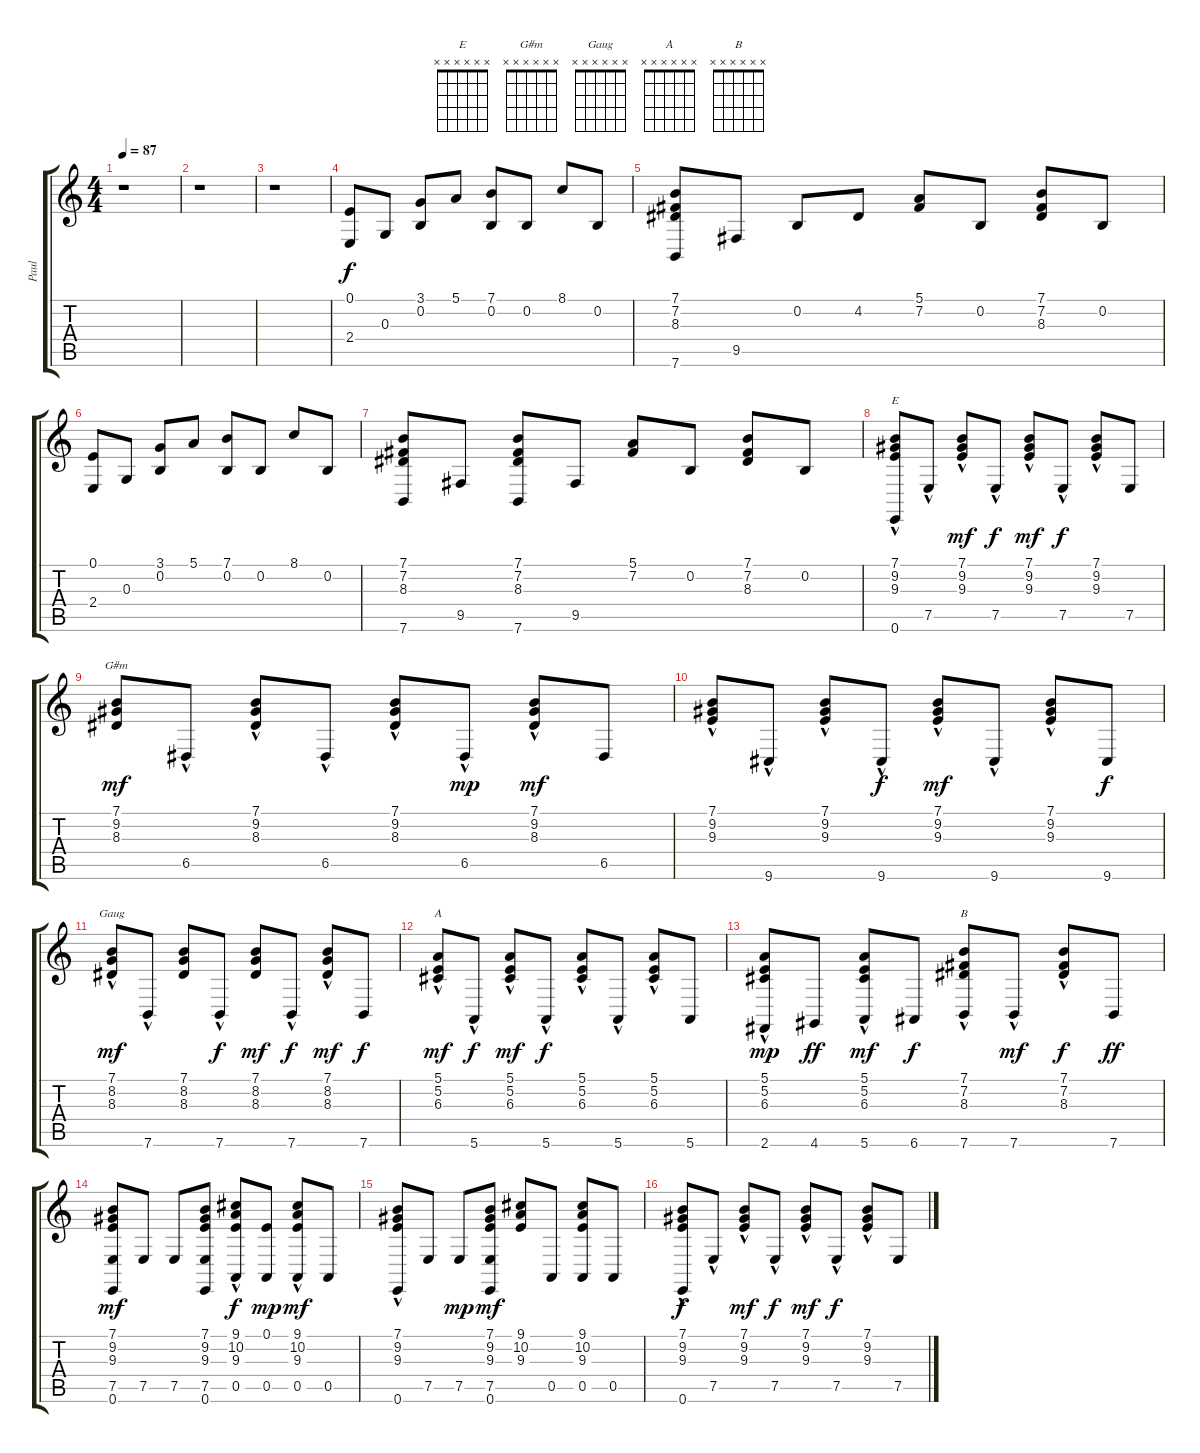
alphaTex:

\track ("Paul" "Paul") {instrument brightacousticpiano}
\staff {score tabs}
\tuning (E4 B3 G3 D3 A2 E2) {hide}
\chord ("E" x x x x x x)
\chord ("G#m" x x x x x x)
\chord ("Gaug" x x x x x x)
\chord ("A" x x x x x x)
\chord ("B" x x x x x x)
\ts (4 4)
\tempo 87
\clef g2
\ks c
r.1{dy f instrument brightacousticpiano} |
r.1 |
r.1 |
(0.1 2.4).8 0.3.8 (3.1 0.2).8 5.1.8 (7.1 0.2).8 0.2.8 8.1.8 0.2.8 |
(7.1 7.2 8.3 7.6).8 9.5.8 0.2.8 4.2.8 (5.1 7.2).8 0.2.8 (7.1 7.2 8.3).8 0.2.8 |
(0.1 2.4).8 0.3.8 (3.1 0.2).8 5.1.8 (7.1 0.2).8 0.2.8 8.1.8 0.2.8 |
(7.1 7.2 8.3 7.6).8 9.5.8 (7.1 7.2 8.3 7.6).8 9.5.8 (5.1 7.2).8 0.2.8 (7.1 7.2 8.3).8 0.2.8 |
(7.1{hac} 9.2{hac} 9.3{hac} 0.6{hac}).8{ch "E"} 7.5{hac}.8 (7.1 9.2{hac} 9.3).8{dy mf} 7.5{hac}.8{dy f} (7.1{hac} 9.2{hac} 9.3{hac}).8{dy mf} 7.5{hac}.8{dy f} (7.1{hac} 9.2{hac} 9.3{hac}).8 7.5.8 |
(7.1 9.2 8.3).8{ch "G#m" dy mf} 6.5{hac}.8 (7.1 9.2{hac} 8.3{hac}).8 6.5{hac}.8 (7.1{hac} 9.2{hac} 8.3{hac}).8 6.5{hac}.8{dy mp} (7.1{hac} 9.2{hac} 8.3{hac}).8{dy mf} 6.5.8 |
(7.1{hac} 9.2{hac} 9.3{hac}).8 9.6{hac}.8 (7.1{hac} 9.2{hac} 9.3{hac}).8 9.6{hac}.8{dy f} (7.1{hac} 9.2{hac} 9.3{hac}).8{dy mf} 9.6{hac}.8 (7.1{hac} 9.2 9.3{hac}).8 9.6.8{dy f} |
(7.1{hac} 8.2{hac} 8.3{hac}).8{ch "Gaug" dy mf} 7.6{hac}.8 (7.1 8.2 8.3).8 7.6{hac}.8{dy f} (7.1 8.2 8.3).8{dy mf} 7.6{hac}.8{dy f} (7.1{hac} 8.2{hac} 8.3{hac}).8{dy mf} 7.6.8{dy f} |
(5.1{hac} 5.2{hac} 6.3{hac}).8{ch "A" dy mf} 5.6{hac}.8{dy f} (5.1{hac} 5.2{hac} 6.3{hac}).8{dy mf} 5.6{hac}.8{dy f} (5.1{hac} 5.2{hac} 6.3{hac}).8 5.6{hac}.8 (5.1{hac} 5.2 6.3).8 5.6.8 |
(5.1{hac} 5.2{hac} 6.3 2.6).8{dy mp volume 16} 4.6.8{dy ff} (5.1{hac} 5.2{hac} 6.3{hac} 5.6).8{dy mf} 6.6.8{dy f} (7.1{hac} 7.2{hac} 8.3{hac} 7.6).8{ch "B"} 7.6{hac}.8{dy mf} (7.1{hac} 7.2 8.3).8{dy f} 7.6.8{dy ff} |
(7.1 9.2 9.3 7.5 0.6).8{dy mf volume 15} 7.5.8 7.5.8 (7.1 9.2 9.3 7.5 0.6).8 (9.1{hac} 10.2 9.3 0.5).8{dy f} (0.1 0.5).8{dy mp} (9.1{hac} 10.2{hac} 9.3{hac} 0.5).8{dy mf} 0.5.8 |
(7.1{hac} 9.2{hac} 9.3{hac} 0.6{hac}).8 7.5.8 7.5.8{dy mp} (7.1 9.2 9.3 7.5 0.6).8{dy mf} (9.1 10.2 9.3).8 0.5.8 (9.1 10.2 9.3 0.5).8 0.5.8 |
(7.1{hac} 9.2{hac} 9.3{hac} 0.6{hac}).8{dy f} 7.5{hac}.8 (7.1 9.2{hac} 9.3).8{dy mf} 7.5{hac}.8{dy f} (7.1{hac} 9.2{hac} 9.3{hac}).8{dy mf} 7.5{hac}.8{dy f} (7.1{hac} 9.2{hac} 9.3{hac}).8 7.5.8
